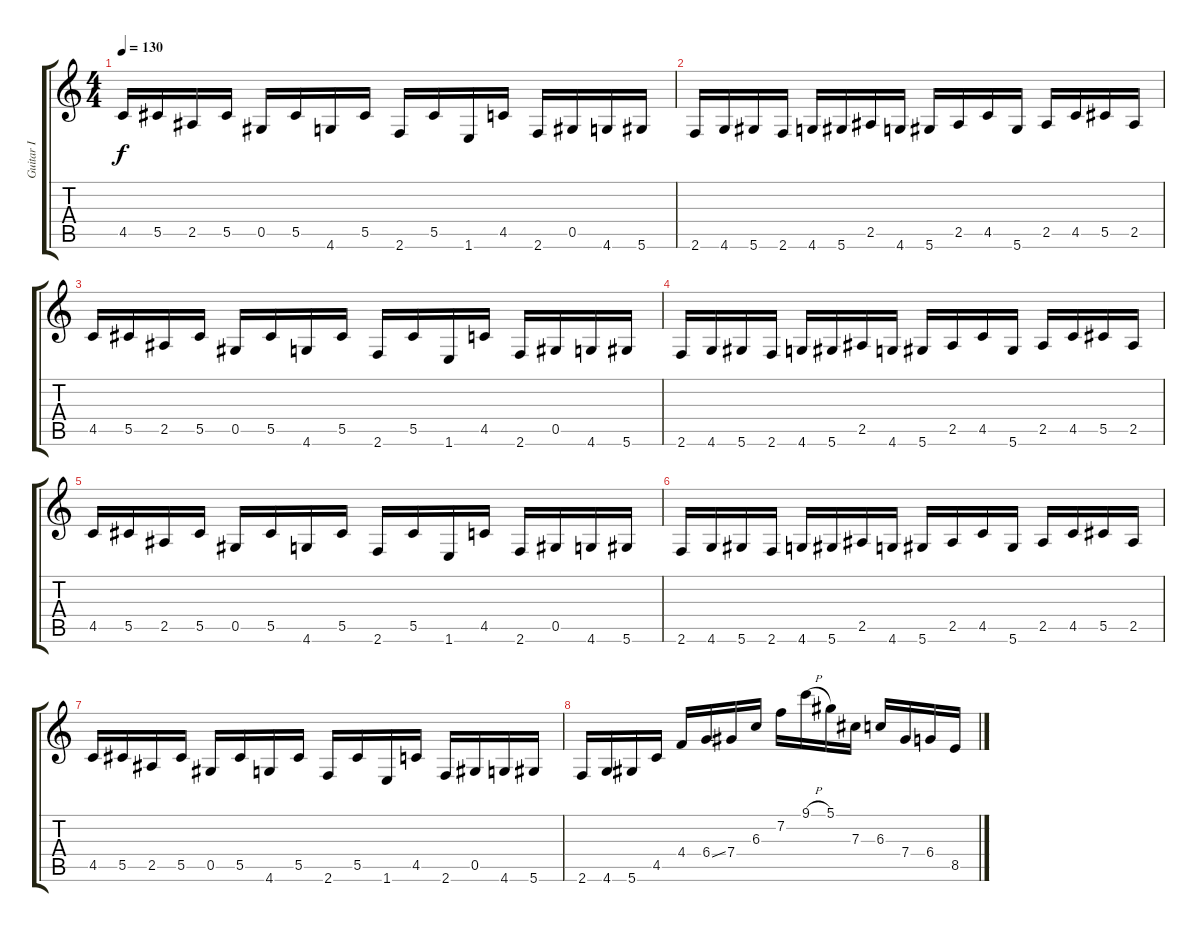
\track ("Guitar I" "Guitar I") {instrument overdrivenguitar}
\staff {score tabs}
\tuning (Eb4 Bb3 Gb3 Db3 Ab2 Eb2) {hide}
\ts (4 4)
\tempo 130
\clef g2
\ks c
4.5.16{dy f} 5.5.16 2.5.16 5.5.16 0.5.16 5.5.16 4.6.16 5.5.16 2.6.16 5.5.16 1.6.16 4.5.16 2.6.16 0.5.16 4.6.16 5.6.16 |
2.6.16 4.6.16 5.6.16 2.6.16 4.6.16 5.6.16 2.5.16 4.6.16 5.6.16 2.5.16 4.5.16 5.6.16 2.5.16 4.5.16 5.5.16 2.5.16 |
4.5.16 5.5.16 2.5.16 5.5.16 0.5.16 5.5.16 4.6.16 5.5.16 2.6.16 5.5.16 1.6.16 4.5.16 2.6.16 0.5.16 4.6.16 5.6.16 |
2.6.16 4.6.16 5.6.16 2.6.16 4.6.16 5.6.16 2.5.16 4.6.16 5.6.16 2.5.16 4.5.16 5.6.16 2.5.16 4.5.16 5.5.16 2.5.16 |
4.5.16 5.5.16 2.5.16 5.5.16 0.5.16 5.5.16 4.6.16 5.5.16 2.6.16 5.5.16 1.6.16 4.5.16 2.6.16 0.5.16 4.6.16 5.6.16 |
2.6.16 4.6.16 5.6.16 2.6.16 4.6.16 5.6.16 2.5.16 4.6.16 5.6.16 2.5.16 4.5.16 5.6.16 2.5.16 4.5.16 5.5.16 2.5.16 |
4.5.16 5.5.16 2.5.16 5.5.16 0.5.16 5.5.16 4.6.16 5.5.16 2.6.16 5.5.16 1.6.16 4.5.16 2.6.16 0.5.16 4.6.16 5.6.16 |
2.6.16 4.6.16 5.6.16 4.5.16 4.4.16 6.4{ss}.16 7.4.16 6.3.16 7.2.16 9.1{h}.16 5.1.16 7.3.16 6.3.16 7.4.16 6.4.16 8.5.16
